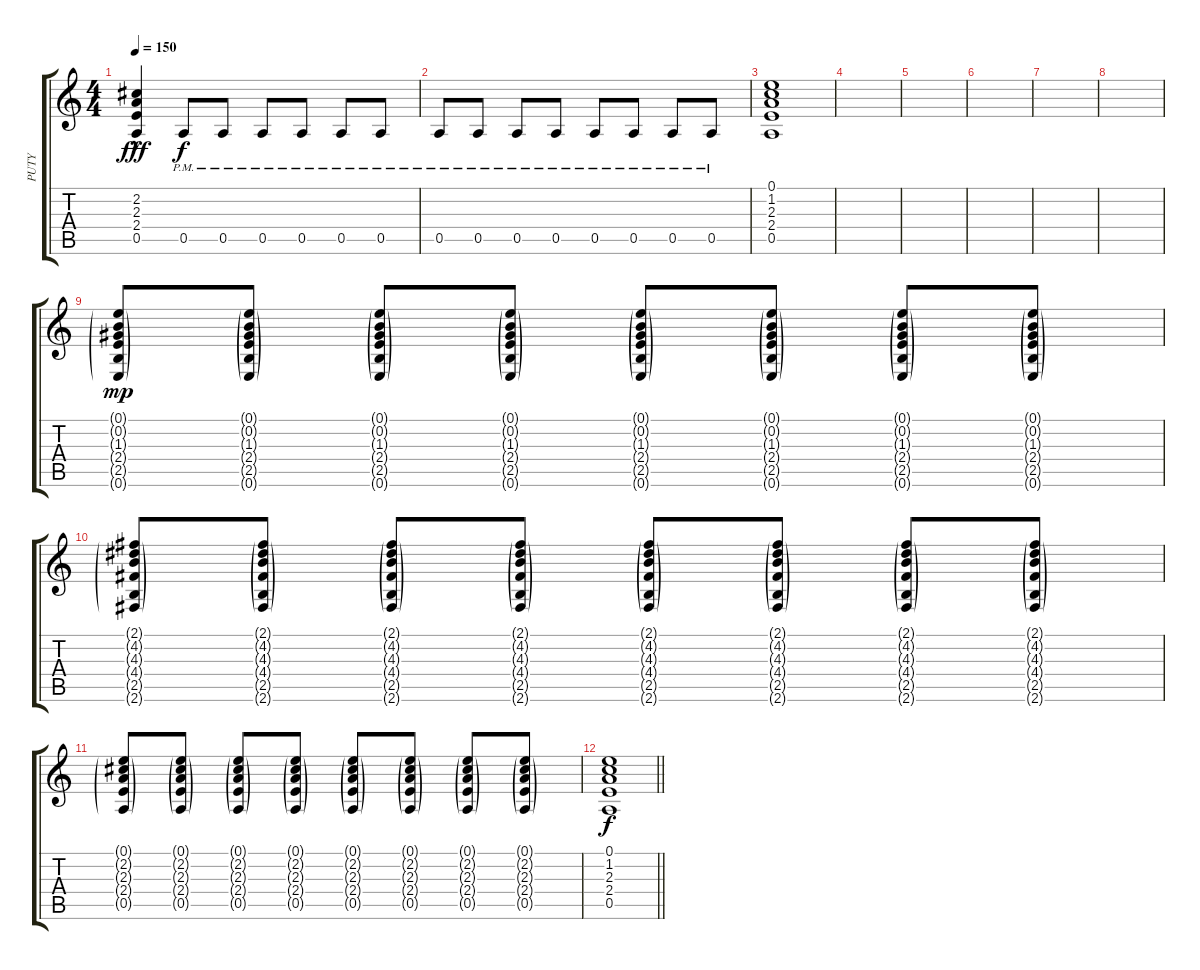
\track ("PUTY" "PUTY") {instrument distortionguitar}
\staff {score tabs}
\tuning (E4 B3 G3 D3 A2 E2) {hide}
\ts (4 4)
\tempo 150
\clef g2
\ks c
(2.2{hac} 2.3{hac} 2.4{hac} 0.5{hac}).4{dy fff} 0.5{pm}.8{dy f} 0.5{pm}.8 0.5{pm}.8 0.5{pm}.8 0.5{pm}.8 0.5{pm}.8 |
0.5{pm}.8 0.5{pm}.8 0.5{pm}.8 0.5{pm}.8 0.5{pm}.8 0.5{pm}.8 0.5{pm}.8 0.5{pm}.8 |
(0.1 1.2 2.3 2.4 0.5).1 |
|
|
|
|
|
(0.1{g} 0.2{g} 1.3{g} 2.4{g} 2.5{g} 0.6{g}).8{dy mp} (0.1{g} 0.2{g} 1.3{g} 2.4{g} 2.5{g} 0.6{g}).8 (0.1{g} 0.2{g} 1.3{g} 2.4{g} 2.5{g} 0.6{g}).8 (0.1{g} 0.2{g} 1.3{g} 2.4{g} 2.5{g} 0.6{g}).8 (0.1{g} 0.2{g} 1.3{g} 2.4{g} 2.5{g} 0.6{g}).8 (0.1{g} 0.2{g} 1.3{g} 2.4{g} 2.5{g} 0.6{g}).8 (0.1{g} 0.2{g} 1.3{g} 2.4{g} 2.5{g} 0.6{g}).8 (0.1{g} 0.2{g} 1.3{g} 2.4{g} 2.5{g} 0.6{g}).8 |
(2.1{g} 4.2{g} 4.3{g} 4.4{g} 2.5{g} 2.6{g}).8 (2.1{g} 4.2{g} 4.3{g} 4.4{g} 2.5{g} 2.6{g}).8 (2.1{g} 4.2{g} 4.3{g} 4.4{g} 2.5{g} 2.6{g}).8 (2.1{g} 4.2{g} 4.3{g} 4.4{g} 2.5{g} 2.6{g}).8 (2.1{g} 4.2{g} 4.3{g} 4.4{g} 2.5{g} 2.6{g}).8 (2.1{g} 4.2{g} 4.3{g} 4.4{g} 2.5{g} 2.6{g}).8 (2.1{g} 4.2{g} 4.3{g} 4.4{g} 2.5{g} 2.6{g}).8 (2.1{g} 4.2{g} 4.3{g} 4.4{g} 2.5{g} 2.6{g}).8 |
(0.1{g} 2.2{g} 2.3{g} 2.4{g} 0.5{g}).8 (0.1{g} 2.2{g} 2.3{g} 2.4{g} 0.5{g}).8 (0.1{g} 2.2{g} 2.3{g} 2.4{g} 0.5{g}).8 (0.1{g} 2.2{g} 2.3{g} 2.4{g} 0.5{g}).8 (0.1{g} 2.2{g} 2.3{g} 2.4{g} 0.5{g}).8 (0.1{g} 2.2{g} 2.3{g} 2.4{g} 0.5{g}).8 (0.1{g} 2.2{g} 2.3{g} 2.4{g} 0.5{g}).8 (0.1{g} 2.2{g} 2.3{g} 2.4{g} 0.5{g}).8 |
\barLineRight lightlight
(0.1 1.2 2.3 2.4 0.5).1{dy f}
